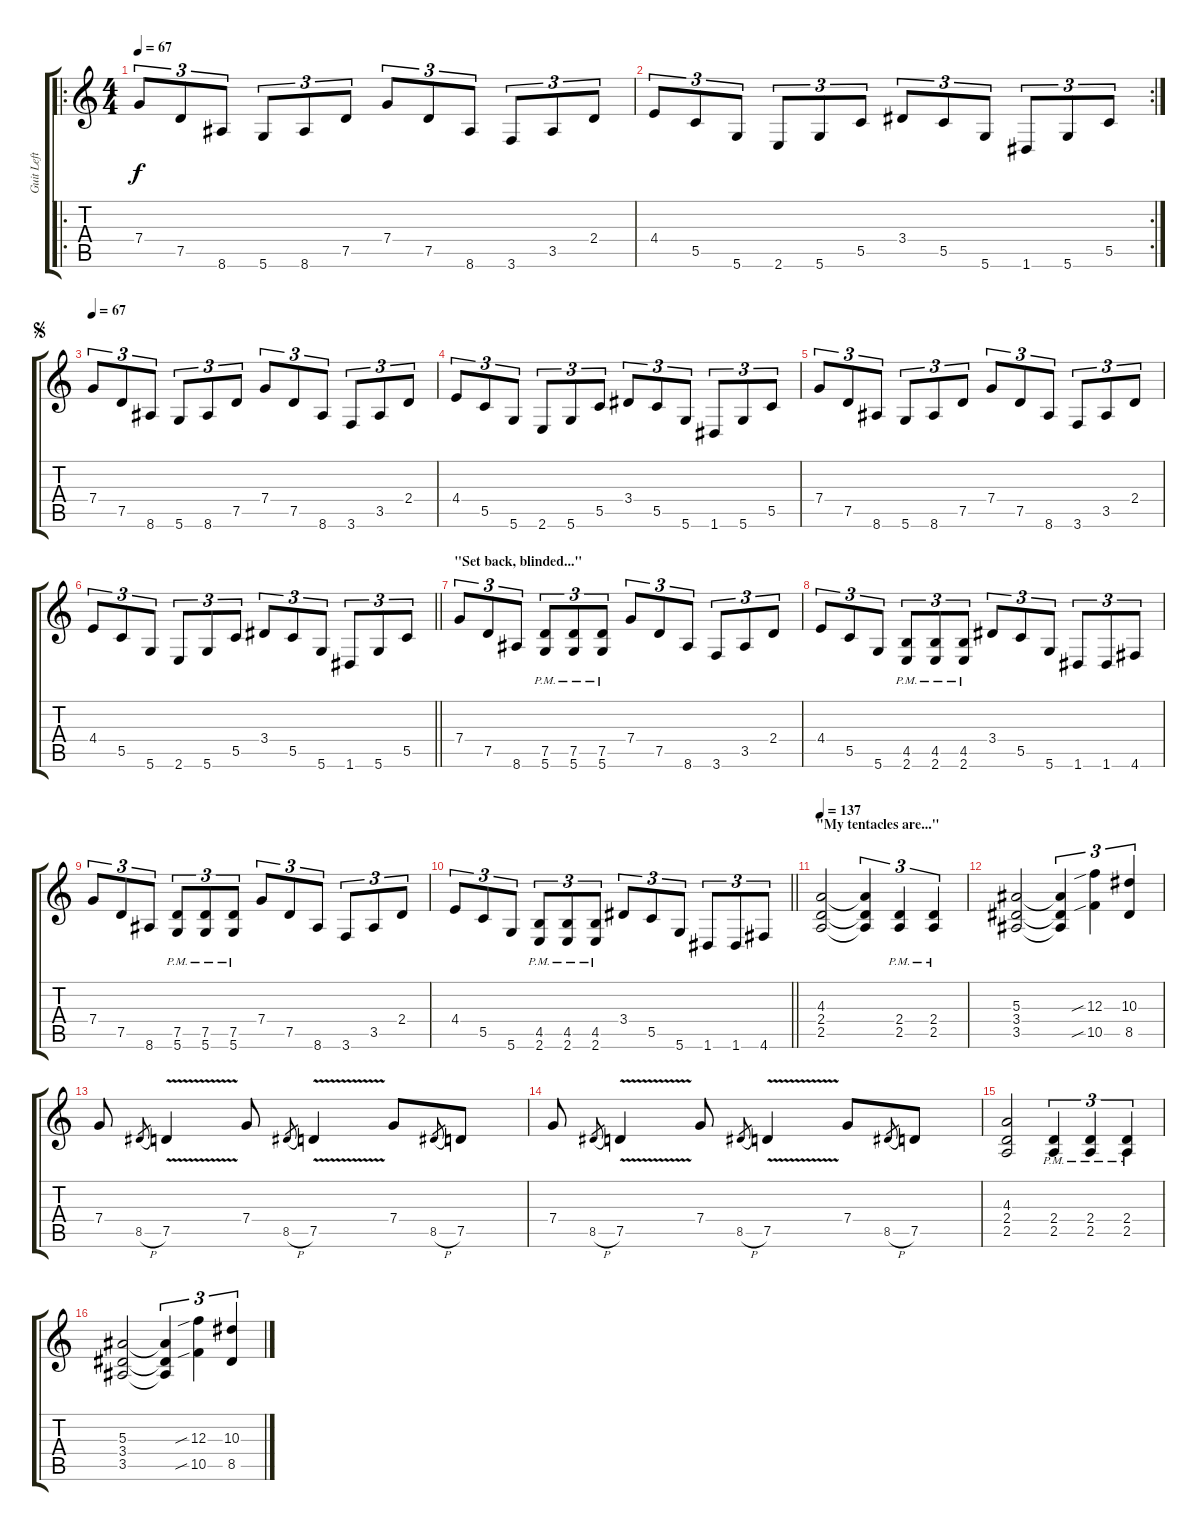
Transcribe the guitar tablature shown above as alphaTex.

\track ("Guit Left" "Guit Left") {instrument distortionguitar}
\staff {score tabs}
\tuning (D4 A3 F3 C3 G2 D2) {hide}
\ro
\ts (4 4)
\tempo 67
\clef g2
\ks c
7.4.8{tu (3 2) dy f} 7.5.8{tu (3 2)} 8.6.8{tu (3 2)} 5.6.8{tu (3 2)} 8.6.8{tu (3 2)} 7.5.8{tu (3 2)} 7.4.8{tu (3 2)} 7.5.8{tu (3 2)} 8.6.8{tu (3 2)} 3.6.8{tu (3 2)} 3.5.8{tu (3 2)} 2.4.8{tu (3 2)} |
\rc 2
4.4.8{tu (3 2)} 5.5.8{tu (3 2)} 5.6.8{tu (3 2)} 2.6.8{tu (3 2)} 5.6.8{tu (3 2)} 5.5.8{tu (3 2)} 3.4.8{tu (3 2)} 5.5.8{tu (3 2)} 5.6.8{tu (3 2)} 1.6.8{tu (3 2)} 5.6.8{tu (3 2)} 5.5.8{tu (3 2)} |
\jump segno
\tempo 67
7.4.8{tu (3 2)} 7.5.8{tu (3 2)} 8.6.8{tu (3 2)} 5.6.8{tu (3 2)} 8.6.8{tu (3 2)} 7.5.8{tu (3 2)} 7.4.8{tu (3 2)} 7.5.8{tu (3 2)} 8.6.8{tu (3 2)} 3.6.8{tu (3 2)} 3.5.8{tu (3 2)} 2.4.8{tu (3 2)} |
4.4.8{tu (3 2)} 5.5.8{tu (3 2)} 5.6.8{tu (3 2)} 2.6.8{tu (3 2)} 5.6.8{tu (3 2)} 5.5.8{tu (3 2)} 3.4.8{tu (3 2)} 5.5.8{tu (3 2)} 5.6.8{tu (3 2)} 1.6.8{tu (3 2)} 5.6.8{tu (3 2)} 5.5.8{tu (3 2)} |
7.4.8{tu (3 2)} 7.5.8{tu (3 2)} 8.6.8{tu (3 2)} 5.6.8{tu (3 2)} 8.6.8{tu (3 2)} 7.5.8{tu (3 2)} 7.4.8{tu (3 2)} 7.5.8{tu (3 2)} 8.6.8{tu (3 2)} 3.6.8{tu (3 2)} 3.5.8{tu (3 2)} 2.4.8{tu (3 2)} |
\barLineRight lightlight
4.4.8{tu (3 2)} 5.5.8{tu (3 2)} 5.6.8{tu (3 2)} 2.6.8{tu (3 2)} 5.6.8{tu (3 2)} 5.5.8{tu (3 2)} 3.4.8{tu (3 2)} 5.5.8{tu (3 2)} 5.6.8{tu (3 2)} 1.6.8{tu (3 2)} 5.6.8{tu (3 2)} 5.5.8{tu (3 2)} |
\section ("" "\"Set back, blinded...\"")
7.4.8{tu (3 2)} 7.5.8{tu (3 2)} 8.6.8{tu (3 2)} (7.5 5.6{pm}).8{tu (3 2)} (7.5 5.6{pm}).8{tu (3 2)} (7.5 5.6{pm}).8{tu (3 2)} 7.4.8{tu (3 2)} 7.5.8{tu (3 2)} 8.6.8{tu (3 2)} 3.6.8{tu (3 2)} 3.5.8{tu (3 2)} 2.4.8{tu (3 2)} |
4.4.8{tu (3 2)} 5.5.8{tu (3 2)} 5.6.8{tu (3 2)} (4.5 2.6{pm}).8{tu (3 2)} (4.5 2.6{pm}).8{tu (3 2)} (4.5 2.6{pm}).8{tu (3 2)} 3.4.8{tu (3 2)} 5.5.8{tu (3 2)} 5.6.8{tu (3 2)} 1.6.8{tu (3 2)} 1.6.8{tu (3 2)} 4.6.8{tu (3 2)} |
7.4.8{tu (3 2)} 7.5.8{tu (3 2)} 8.6.8{tu (3 2)} (7.5 5.6{pm}).8{tu (3 2)} (7.5 5.6{pm}).8{tu (3 2)} (7.5 5.6{pm}).8{tu (3 2)} 7.4.8{tu (3 2)} 7.5.8{tu (3 2)} 8.6.8{tu (3 2)} 3.6.8{tu (3 2)} 3.5.8{tu (3 2)} 2.4.8{tu (3 2)} |
\barLineRight lightlight
4.4.8{tu (3 2)} 5.5.8{tu (3 2)} 5.6.8{tu (3 2)} (4.5 2.6{pm}).8{tu (3 2)} (4.5 2.6{pm}).8{tu (3 2)} (4.5 2.6{pm}).8{tu (3 2)} 3.4.8{tu (3 2)} 5.5.8{tu (3 2)} 5.6.8{tu (3 2)} 1.6.8{tu (3 2)} 1.6.8{tu (3 2)} 4.6.8{tu (3 2)} |
\section ("" "\"My tentacles are...\"")
\tempo 137
(4.3 2.4 2.5).2 (4.3{t} 2.4{t} 2.5{t}).4{tu (3 2)} (2.4 2.5{pm}).4{tu (3 2)} (2.4 2.5{pm}).4{tu (3 2)} |
(5.3 3.4 3.5).2 (5.3{t} 3.4{t} 3.5{t}).4{tu (3 2)} (12.3{sib} 10.5{sib}).4{tu (3 2)} (10.3 8.5).4{tu (3 2)} |
7.4.8 8.5{h}.8{gr} 7.5{v}.4 7.4.8 8.5{h}.8{gr} 7.5{v}.4 7.4.8 8.5{h}.8{gr} 7.5.8 |
7.4.8 8.5{h}.8{gr} 7.5{v}.4 7.4.8 8.5{h}.8{gr} 7.5{v}.4 7.4.8 8.5{h}.8{gr} 7.5.8 |
(4.3 2.4 2.5).2 (2.4 2.5{pm}).4{tu (3 2)} (2.4 2.5{pm}).4{tu (3 2)} (2.4 2.5{pm}).4{tu (3 2)} |
(5.3 3.4 3.5).2 (5.3{t} 3.4{t} 3.5{t}).4{tu (3 2)} (12.3{sib} 10.5{sib}).4{tu (3 2)} (10.3 8.5).4{tu (3 2)}
